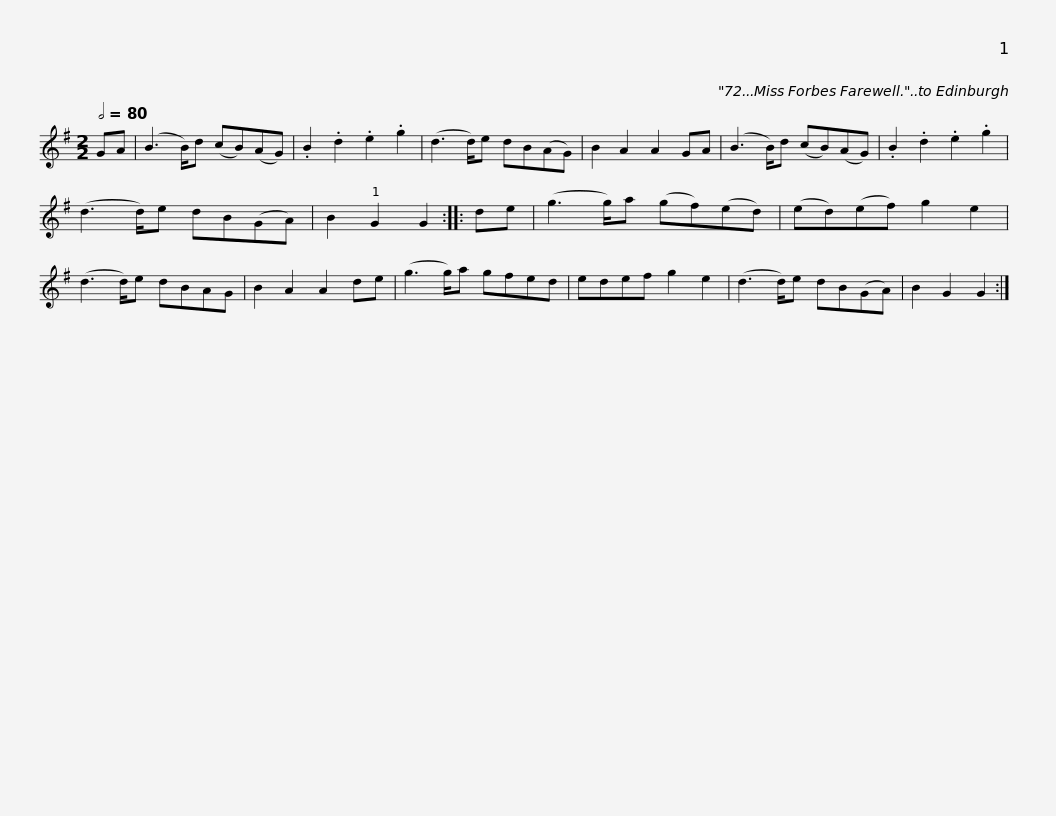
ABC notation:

X:1
L:1/8
Q:1/2=80
M:2/2
I:linebreak $
K:G
V:1 treble
V:1
 GA | (B3 B/)d (cB)(AG) | .B2 .d2 .e2 .g2 | (d3 d/)e dB(AG) | B2 A2 A2 GA | %5
 (B3 B/)d (cB)(AG) | .B2 .d2 .e2 .g2 |$ (d3 d/)e dB(GA) | B2 G2 G2 :: de | %10
 (g3 g/)a (gf)(ed) | (ed)(ef) g2 e2 | (d3 d/)e dBAG | B2 A2 A2 de |$ (g3 g/)a gfed | %15
 edef g2 e2 | (d3 d/)e dB(GA) | B2 G2 G2 :| %18
